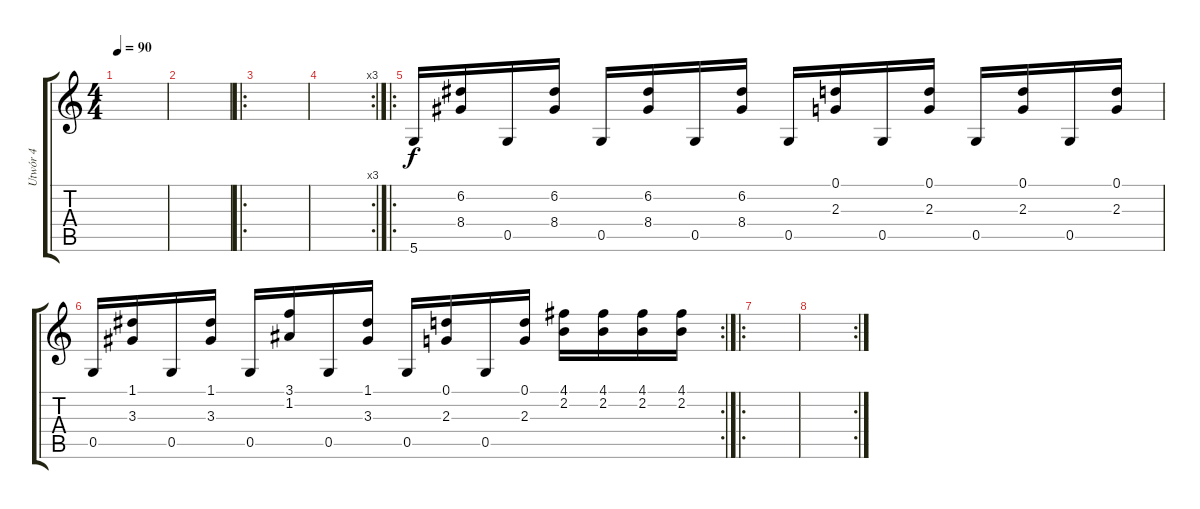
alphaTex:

\track ("Utwór 4" "Utwór 4") {instrument distortionguitar}
\staff {score tabs}
\tuning (D4 A3 F3 C3 G2 D2) {hide}
\ts (4 4)
\tempo 90
\clef g2
\ks c
|
|
\ro
|
\rc 3
|
\ro
5.6.16 (6.2 8.4).16 0.5.16 (6.2 8.4).16 0.5.16 (6.2 8.4).16 0.5.16 (6.2 8.4).16 0.5.16 (0.1 2.3).16 0.5.16 (0.1 2.3).16 0.5.16 (0.1 2.3).16 0.5.16 (0.1 2.3).16 |
\rc 2
0.5.16 (1.1 3.3).16 0.5.16 (1.1 3.3).16 0.5.16 (3.1 1.2).16 0.5.16 (1.1 3.3).16 0.5.16 (0.1 2.3).16 0.5.16 (0.1 2.3).16 (4.1 2.2).16 (4.1 2.2).16 (4.1 2.2).16 (4.1 2.2).16 |
\ro
|
\rc 2
